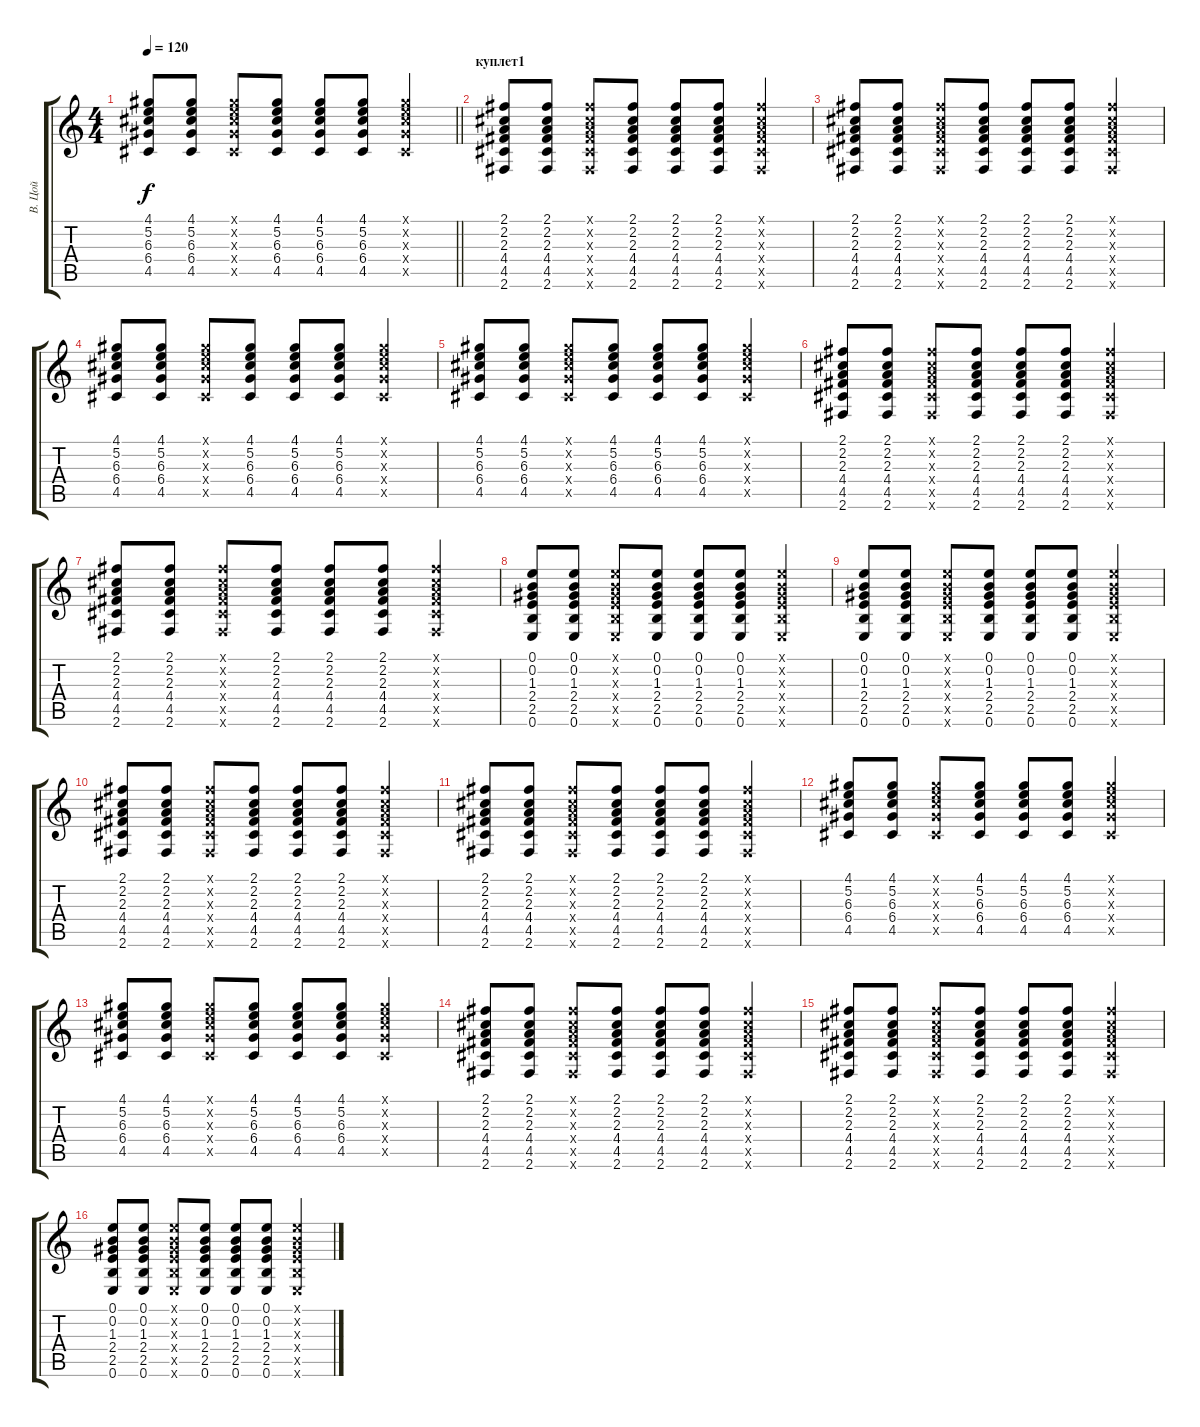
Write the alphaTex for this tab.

\track ("В. Цой" "В. Цой") {instrument acousticguitarsteel}
\staff {score tabs}
\tuning (E4 B3 G3 D3 A2 E2) {hide}
\ts (4 4)
\tempo 120
\clef g2
\barLineRight lightlight
\ks c
(4.1 5.2 6.3 6.4 4.5).8{dy f} (4.1 5.2 6.3 6.4 4.5).8 (4.1{x} 5.2{x} 6.3{x} 6.4{x} 4.5{x}).8 (4.1 5.2 6.3 6.4 4.5).8 (4.1 5.2 6.3 6.4 4.5).8 (4.1 5.2 6.3 6.4 4.5).8 (4.1{x} 5.2{x} 6.3{x} 6.4{x} 4.5{x}).4 |
\section ("" "куплет1")
(2.1 2.2 2.3 4.4 4.5 2.6).8 (2.1 2.2 2.3 4.4 4.5 2.6).8 (2.1{x} 2.2{x} 2.3{x} 4.4{x} 4.5{x} 2.6{x}).8 (2.1 2.2 2.3 4.4 4.5 2.6).8 (2.1 2.2 2.3 4.4 4.5 2.6).8 (2.1 2.2 2.3 4.4 4.5 2.6).8 (2.1{x} 2.2{x} 2.3{x} 4.4{x} 4.5{x} 2.6{x}).4 |
(2.1 2.2 2.3 4.4 4.5 2.6).8 (2.1 2.2 2.3 4.4 4.5 2.6).8 (2.1{x} 2.2{x} 2.3{x} 4.4{x} 4.5{x} 2.6{x}).8 (2.1 2.2 2.3 4.4 4.5 2.6).8 (2.1 2.2 2.3 4.4 4.5 2.6).8 (2.1 2.2 2.3 4.4 4.5 2.6).8 (2.1{x} 2.2{x} 2.3{x} 4.4{x} 4.5{x} 2.6{x}).4 |
(4.1 5.2 6.3 6.4 4.5).8 (4.1 5.2 6.3 6.4 4.5).8 (4.1{x} 5.2{x} 6.3{x} 6.4{x} 4.5{x}).8 (4.1 5.2 6.3 6.4 4.5).8 (4.1 5.2 6.3 6.4 4.5).8 (4.1 5.2 6.3 6.4 4.5).8 (4.1{x} 5.2{x} 6.3{x} 6.4{x} 4.5{x}).4 |
(4.1 5.2 6.3 6.4 4.5).8 (4.1 5.2 6.3 6.4 4.5).8 (4.1{x} 5.2{x} 6.3{x} 6.4{x} 4.5{x}).8 (4.1 5.2 6.3 6.4 4.5).8 (4.1 5.2 6.3 6.4 4.5).8 (4.1 5.2 6.3 6.4 4.5).8 (4.1{x} 5.2{x} 6.3{x} 6.4{x} 4.5{x}).4 |
(2.1 2.2 2.3 4.4 4.5 2.6).8 (2.1 2.2 2.3 4.4 4.5 2.6).8 (2.1{x} 2.2{x} 2.3{x} 4.4{x} 4.5{x} 2.6{x}).8 (2.1 2.2 2.3 4.4 4.5 2.6).8 (2.1 2.2 2.3 4.4 4.5 2.6).8 (2.1 2.2 2.3 4.4 4.5 2.6).8 (2.1{x} 2.2{x} 2.3{x} 4.4{x} 4.5{x} 2.6{x}).4 |
(2.1 2.2 2.3 4.4 4.5 2.6).8 (2.1 2.2 2.3 4.4 4.5 2.6).8 (2.1{x} 2.2{x} 2.3{x} 4.4{x} 4.5{x} 2.6{x}).8 (2.1 2.2 2.3 4.4 4.5 2.6).8 (2.1 2.2 2.3 4.4 4.5 2.6).8 (2.1 2.2 2.3 4.4 4.5 2.6).8 (2.1{x} 2.2{x} 2.3{x} 4.4{x} 4.5{x} 2.6{x}).4 |
(0.1 0.2 1.3 2.4 2.5 0.6).8 (0.1 0.2 1.3 2.4 2.5 0.6).8 (0.1{x} 0.2{x} 1.3{x} 2.4{x} 2.5{x} 0.6{x}).8 (0.1 0.2 1.3 2.4 2.5 0.6).8 (0.1 0.2 1.3 2.4 2.5 0.6).8 (0.1 0.2 1.3 2.4 2.5 0.6).8 (0.1{x} 0.2{x} 1.3{x} 2.4{x} 2.5{x} 0.6{x}).4 |
(0.1 0.2 1.3 2.4 2.5 0.6).8 (0.1 0.2 1.3 2.4 2.5 0.6).8 (0.1{x} 0.2{x} 1.3{x} 2.4{x} 2.5{x} 0.6{x}).8 (0.1 0.2 1.3 2.4 2.5 0.6).8 (0.1 0.2 1.3 2.4 2.5 0.6).8 (0.1 0.2 1.3 2.4 2.5 0.6).8 (0.1{x} 0.2{x} 1.3{x} 2.4{x} 2.5{x} 0.6{x}).4 |
(2.1 2.2 2.3 4.4 4.5 2.6).8 (2.1 2.2 2.3 4.4 4.5 2.6).8 (2.1{x} 2.2{x} 2.3{x} 4.4{x} 4.5{x} 2.6{x}).8 (2.1 2.2 2.3 4.4 4.5 2.6).8 (2.1 2.2 2.3 4.4 4.5 2.6).8 (2.1 2.2 2.3 4.4 4.5 2.6).8 (2.1{x} 2.2{x} 2.3{x} 4.4{x} 4.5{x} 2.6{x}).4 |
(2.1 2.2 2.3 4.4 4.5 2.6).8 (2.1 2.2 2.3 4.4 4.5 2.6).8 (2.1{x} 2.2{x} 2.3{x} 4.4{x} 4.5{x} 2.6{x}).8 (2.1 2.2 2.3 4.4 4.5 2.6).8 (2.1 2.2 2.3 4.4 4.5 2.6).8 (2.1 2.2 2.3 4.4 4.5 2.6).8 (2.1{x} 2.2{x} 2.3{x} 4.4{x} 4.5{x} 2.6{x}).4 |
(4.1 5.2 6.3 6.4 4.5).8 (4.1 5.2 6.3 6.4 4.5).8 (4.1{x} 5.2{x} 6.3{x} 6.4{x} 4.5{x}).8 (4.1 5.2 6.3 6.4 4.5).8 (4.1 5.2 6.3 6.4 4.5).8 (4.1 5.2 6.3 6.4 4.5).8 (4.1{x} 5.2{x} 6.3{x} 6.4{x} 4.5{x}).4 |
(4.1 5.2 6.3 6.4 4.5).8 (4.1 5.2 6.3 6.4 4.5).8 (4.1{x} 5.2{x} 6.3{x} 6.4{x} 4.5{x}).8 (4.1 5.2 6.3 6.4 4.5).8 (4.1 5.2 6.3 6.4 4.5).8 (4.1 5.2 6.3 6.4 4.5).8 (4.1{x} 5.2{x} 6.3{x} 6.4{x} 4.5{x}).4 |
(2.1 2.2 2.3 4.4 4.5 2.6).8 (2.1 2.2 2.3 4.4 4.5 2.6).8 (2.1{x} 2.2{x} 2.3{x} 4.4{x} 4.5{x} 2.6{x}).8 (2.1 2.2 2.3 4.4 4.5 2.6).8 (2.1 2.2 2.3 4.4 4.5 2.6).8 (2.1 2.2 2.3 4.4 4.5 2.6).8 (2.1{x} 2.2{x} 2.3{x} 4.4{x} 4.5{x} 2.6{x}).4 |
(2.1 2.2 2.3 4.4 4.5 2.6).8 (2.1 2.2 2.3 4.4 4.5 2.6).8 (2.1{x} 2.2{x} 2.3{x} 4.4{x} 4.5{x} 2.6{x}).8 (2.1 2.2 2.3 4.4 4.5 2.6).8 (2.1 2.2 2.3 4.4 4.5 2.6).8 (2.1 2.2 2.3 4.4 4.5 2.6).8 (2.1{x} 2.2{x} 2.3{x} 4.4{x} 4.5{x} 2.6{x}).4 |
(0.1 0.2 1.3 2.4 2.5 0.6).8 (0.1 0.2 1.3 2.4 2.5 0.6).8 (0.1{x} 0.2{x} 1.3{x} 2.4{x} 2.5{x} 0.6{x}).8 (0.1 0.2 1.3 2.4 2.5 0.6).8 (0.1 0.2 1.3 2.4 2.5 0.6).8 (0.1 0.2 1.3 2.4 2.5 0.6).8 (0.1{x} 0.2{x} 1.3{x} 2.4{x} 2.5{x} 0.6{x}).4
